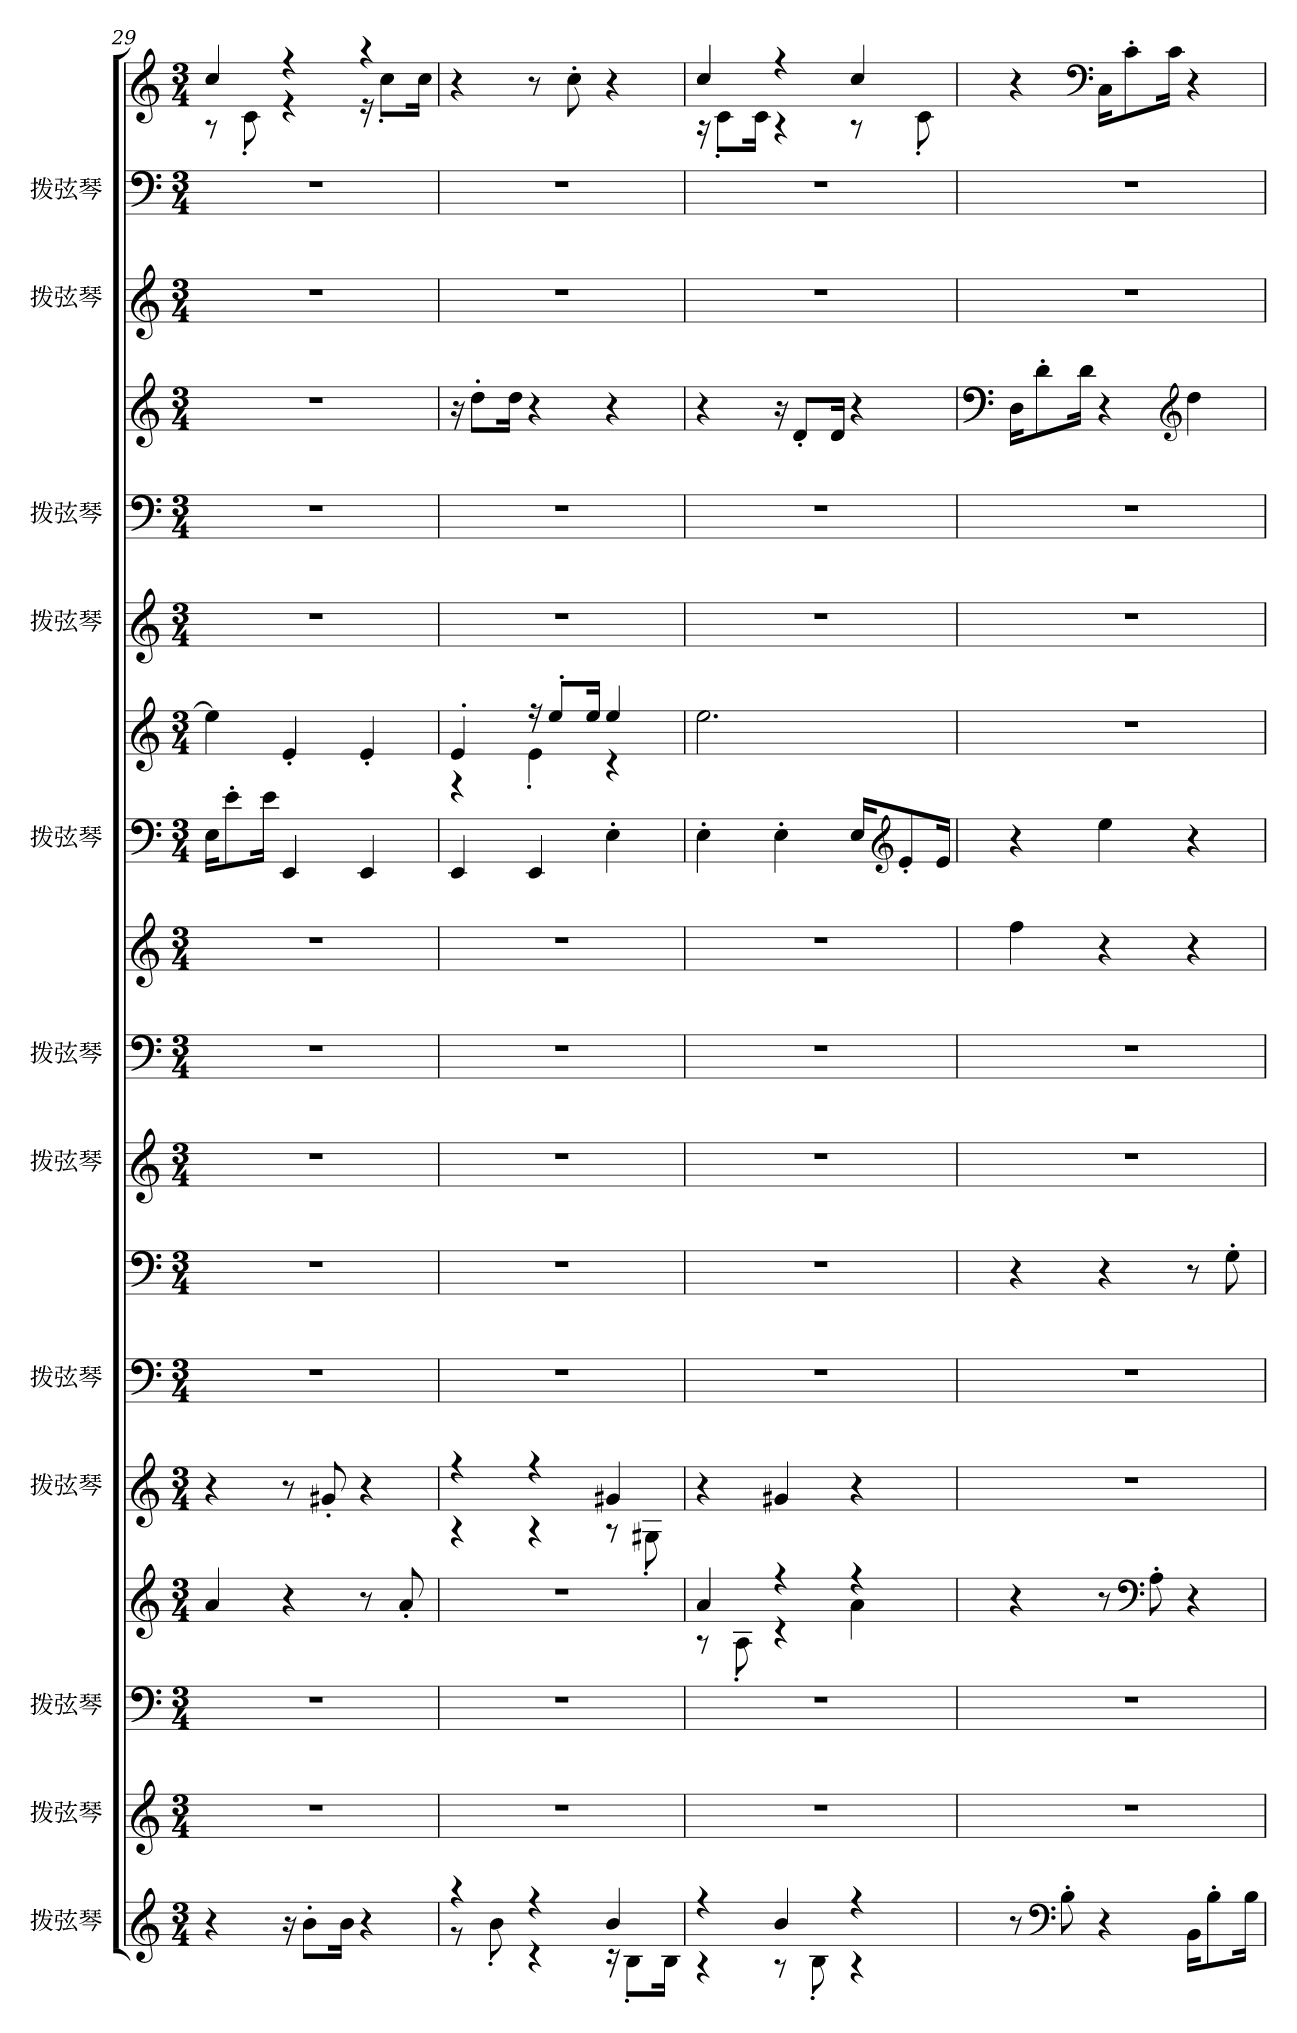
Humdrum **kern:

**kern	**kern	**kern	**kern	**kern	**kern	**kern	**kern	**kern	**kern	**kern	**kern	**kern	**kern	**kern	**kern	**kern	**kern
*part12	*part11	*part10	*part10	*part9	*part8	*part8	*part7	*part6	*part6	*part5	*part5	*part4	*part3	*part3	*part2	*part1	*part1
*staff18	*staff17	*staff16	*staff15	*staff14	*staff13	*staff12	*staff11	*staff10	*staff9	*staff8	*staff7	*staff6	*staff5	*staff4	*staff3	*staff2	*staff1
*I"拨弦琴	*I"拨弦琴	*I"拨弦琴	*	*I"拨弦琴	*I"拨弦琴	*	*I"拨弦琴	*I"拨弦琴	*	*I"拨弦琴	*	*I"拨弦琴	*I"拨弦琴	*	*I"拨弦琴	*I"拨弦琴	*
*clefG2	*clefG2	*clefF4	*clefG2	*clefG2	*clefF4	*clefF4	*clefG2	*clefF4	*clefG2	*clefF4	*clefG2	*clefG2	*clefF4	*clefG2	*clefG2	*clefF4	*clefG2
*k[]	*k[]	*k[]	*k[]	*k[]	*k[]	*k[]	*k[]	*k[]	*k[]	*k[]	*k[]	*k[]	*k[]	*k[]	*k[]	*k[]	*k[]
*M3/4	*M3/4	*M3/4	*M3/4	*M3/4	*M3/4	*M3/4	*M3/4	*M3/4	*M3/4	*M3/4	*M3/4	*M3/4	*M3/4	*M3/4	*M3/4	*M3/4	*M3/4
=29	=29	=29	=29	=29	=29	=29	=29	=29	=29	=29	=29	=29	=29	=29	=29	=29	=29
*	*	*	*	*	*	*	*	*	*	*	*	*	*	*	*	*	*^
4r	2.r	2.r	4a/	4r	2.r	2.r	2.r	2.r	2.r	16E\KL	4ee\]	2.r	2.r	2.r	2.r	2.r	4cc/	8r
.	.	.	.	.	.	.	.	.	.	8e'\	.	.	.	.	.	.	.	.
.	.	.	.	.	.	.	.	.	.	.	.	.	.	.	.	.	.	8c'\
.	.	.	.	.	.	.	.	.	.	16e\Jk	.	.	.	.	.	.	.	.
16r	.	.	4r	8r	.	.	.	.	.	4EE/	4e'/	.	.	.	.	.	4r	4r
8b'\L	.	.	.	.	.	.	.	.	.	.	.	.	.	.	.	.	.	.
.	.	.	.	8g#X'/	.	.	.	.	.	.	.	.	.	.	.	.	.	.
16b\Jk	.	.	.	.	.	.	.	.	.	.	.	.	.	.	.	.	.	.
4r	.	.	8r	4r	.	.	.	.	.	4EE/	4e'/	.	.	.	.	.	4r	16r
.	.	.	.	.	.	.	.	.	.	.	.	.	.	.	.	.	.	8cc'\L
.	.	.	8a'/	.	.	.	.	.	.	.	.	.	.	.	.	.	.	.
.	.	.	.	.	.	.	.	.	.	.	.	.	.	.	.	.	.	16cc\Jk
*	*	*	*	*	*	*	*	*	*	*	*	*	*	*	*	*	*v	*v
!!LO:PB:g=z
=30	=30	=30	=30	=30	=30	=30	=30	=30	=30	=30	=30	=30	=30	=30	=30	=30	=30
*^	*	*	*	*^	*	*	*	*	*	*	*^	*	*	*	*	*	*
4r	8r	2.r	2.r	2.r	4r	4r	2.r	2.r	2.r	2.r	2.r	4EE/	4e'/	4r	2.r	2.r	16r	2.r	2.r	4r
.	.	.	.	.	.	.	.	.	.	.	.	.	.	.	.	.	8dd'\L	.	.	.
.	8b'\	.	.	.	.	.	.	.	.	.	.	.	.	.	.	.	.	.	.	.
.	.	.	.	.	.	.	.	.	.	.	.	.	.	.	.	.	16dd\Jk	.	.	.
4r	4r	.	.	.	4r	4r	.	.	.	.	.	4EE/	16r	4e'\	.	.	4r	.	.	8r
.	.	.	.	.	.	.	.	.	.	.	.	.	8ee'/L	.	.	.	.	.	.	.
.	.	.	.	.	.	.	.	.	.	.	.	.	.	.	.	.	.	.	.	8cc'\
.	.	.	.	.	.	.	.	.	.	.	.	.	16ee/Jk	.	.	.	.	.	.	.
4b/	16r	.	.	.	4g#X/	8r	.	.	.	.	.	4E'\	4ee/	4r	.	.	4r	.	.	4r
.	8B'\L	.	.	.	.	.	.	.	.	.	.	.	.	.	.	.	.	.	.	.
.	.	.	.	.	.	8G#X'\	.	.	.	.	.	.	.	.	.	.	.	.	.	.
.	16B\Jk	.	.	.	.	.	.	.	.	.	.	.	.	.	.	.	.	.	.	.
*	*	*	*	*	*v	*v	*	*	*	*	*	*	*v	*v	*	*	*	*	*	*
=31	=31	=31	=31	=31	=31	=31	=31	=31	=31	=31	=31	=31	=31	=31	=31	=31	=31	=31
*	*	*	*	*^	*	*	*	*	*	*	*	*	*	*	*	*	*	*^
4r	4r	2.r	2.r	4a/	8r	4r	2.r	2.r	2.r	2.r	2.r	4E'\	2.ee\	2.r	2.r	4r	2.r	2.r	4cc/	16r
.	.	.	.	.	.	.	.	.	.	.	.	.	.	.	.	.	.	.	.	8c'\L
.	.	.	.	.	8A'\	.	.	.	.	.	.	.	.	.	.	.	.	.	.	.
.	.	.	.	.	.	.	.	.	.	.	.	.	.	.	.	.	.	.	.	16c\Jk
4b/	8r	.	.	4r	4r	4g#X/	.	.	.	.	.	4E'\	.	.	.	16r	.	.	4r	4r
.	.	.	.	.	.	.	.	.	.	.	.	.	.	.	.	8d'/L	.	.	.	.
.	8B'\	.	.	.	.	.	.	.	.	.	.	.	.	.	.	.	.	.	.	.
.	.	.	.	.	.	.	.	.	.	.	.	.	.	.	.	16d/Jk	.	.	.	.
4r	4r	.	.	4r	4a\	4r	.	.	.	.	.	16E/KL	.	.	.	4r	.	.	4cc/	8r
*	*	*	*	*	*	*	*	*	*	*	*	*clefG2	*	*	*	*	*	*	*	*
.	.	.	.	.	.	.	.	.	.	.	.	8e'/	.	.	.	.	.	.	.	.
.	.	.	.	.	.	.	.	.	.	.	.	.	.	.	.	.	.	.	.	8c'\
.	.	.	.	.	.	.	.	.	.	.	.	16e/Jk	.	.	.	.	.	.	.	.
*v	*v	*	*	*v	*v	*	*	*	*	*	*	*	*	*	*	*	*	*	*v	*v
=32	=32	=32	=32	=32	=32	=32	=32	=32	=32	=32	=32	=32	=32	=32	=32	=32	=32
*	*	*	*	*	*	*	*	*	*	*	*	*	*	*clefF4	*	*	*
8r	2.r	2.r	4r	2.r	2.r	4r	2.r	2.r	4ff\	4r	2.r	2.r	2.r	16D\KL	2.r	2.r	4r
.	.	.	.	.	.	.	.	.	.	.	.	.	.	8d'\	.	.	.
*clefF4	*	*	*	*	*	*	*	*	*	*	*	*	*	*	*	*	*
8B'\	.	.	.	.	.	.	.	.	.	.	.	.	.	.	.	.	.
.	.	.	.	.	.	.	.	.	.	.	.	.	.	16d\Jk	.	.	.
*	*	*	*	*	*	*	*	*	*	*	*	*	*	*	*	*	*clefF4
4r	.	.	8r	.	.	4r	.	.	4r	4ee\	.	.	.	4r	.	.	16C\KL
.	.	.	.	.	.	.	.	.	.	.	.	.	.	.	.	.	8c'\
*	*	*	*clefF4	*	*	*	*	*	*	*	*	*	*	*	*	*	*
.	.	.	8A'\	.	.	.	.	.	.	.	.	.	.	.	.	.	.
.	.	.	.	.	.	.	.	.	.	.	.	.	.	.	.	.	16c\Jk
*	*	*	*	*	*	*	*	*	*	*	*	*	*	*clefG2	*	*	*
16BB\KL	.	.	4r	.	.	8r	.	.	4r	4r	.	.	.	4dd\	.	.	4r
8B'\	.	.	.	.	.	.	.	.	.	.	.	.	.	.	.	.	.
.	.	.	.	.	.	8G'\	.	.	.	.	.	.	.	.	.	.	.
16B\Jk	.	.	.	.	.	.	.	.	.	.	.	.	.	.	.	.	.
=	=	=	=	=	=	=	=	=	=	=	=	=	=	=	=	=	=
*-	*-	*-	*-	*-	*-	*-	*-	*-	*-	*-	*-	*-	*-	*-	*-	*-	*-
